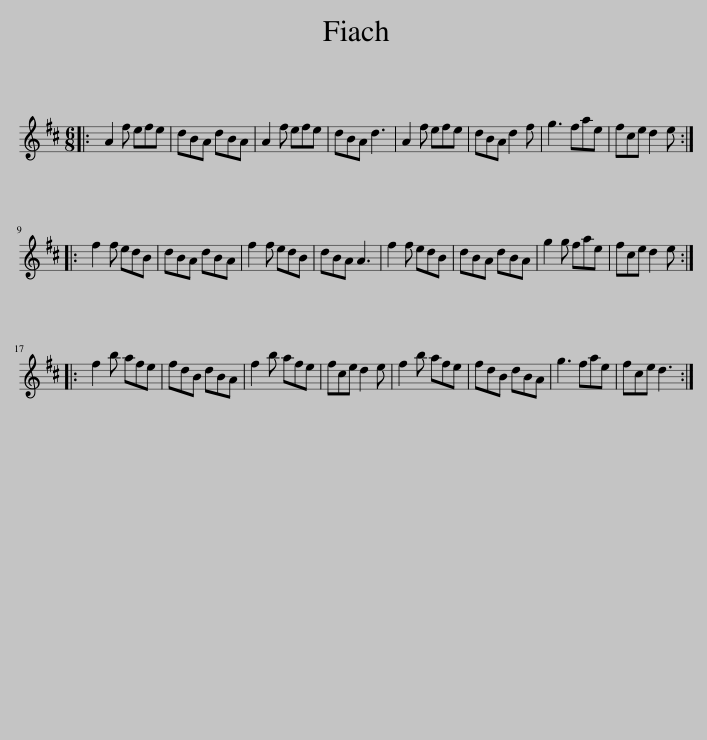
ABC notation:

X:1
L:1/8
M:6/8
I:linebreak $
K:D
V:1 treble
V:1
|: A2 f efe | dBA dBA | A2 f efe | dBA d3 | A2 f efe | %5
 dBA d2 f | g3 fae | fce d2 e ::$ f2 f edB | dBA dBA | %10
 f2 f edB | dBA A3 | f2 f edB | dBA dBA | g2 g fae | %15
 fce d2 e ::$ f2 b afe | fdB dBA | f2 b afe | fce d2 e | %20
 f2 b afe | fdB dBA | g3 fae | fce d3 :| %24
